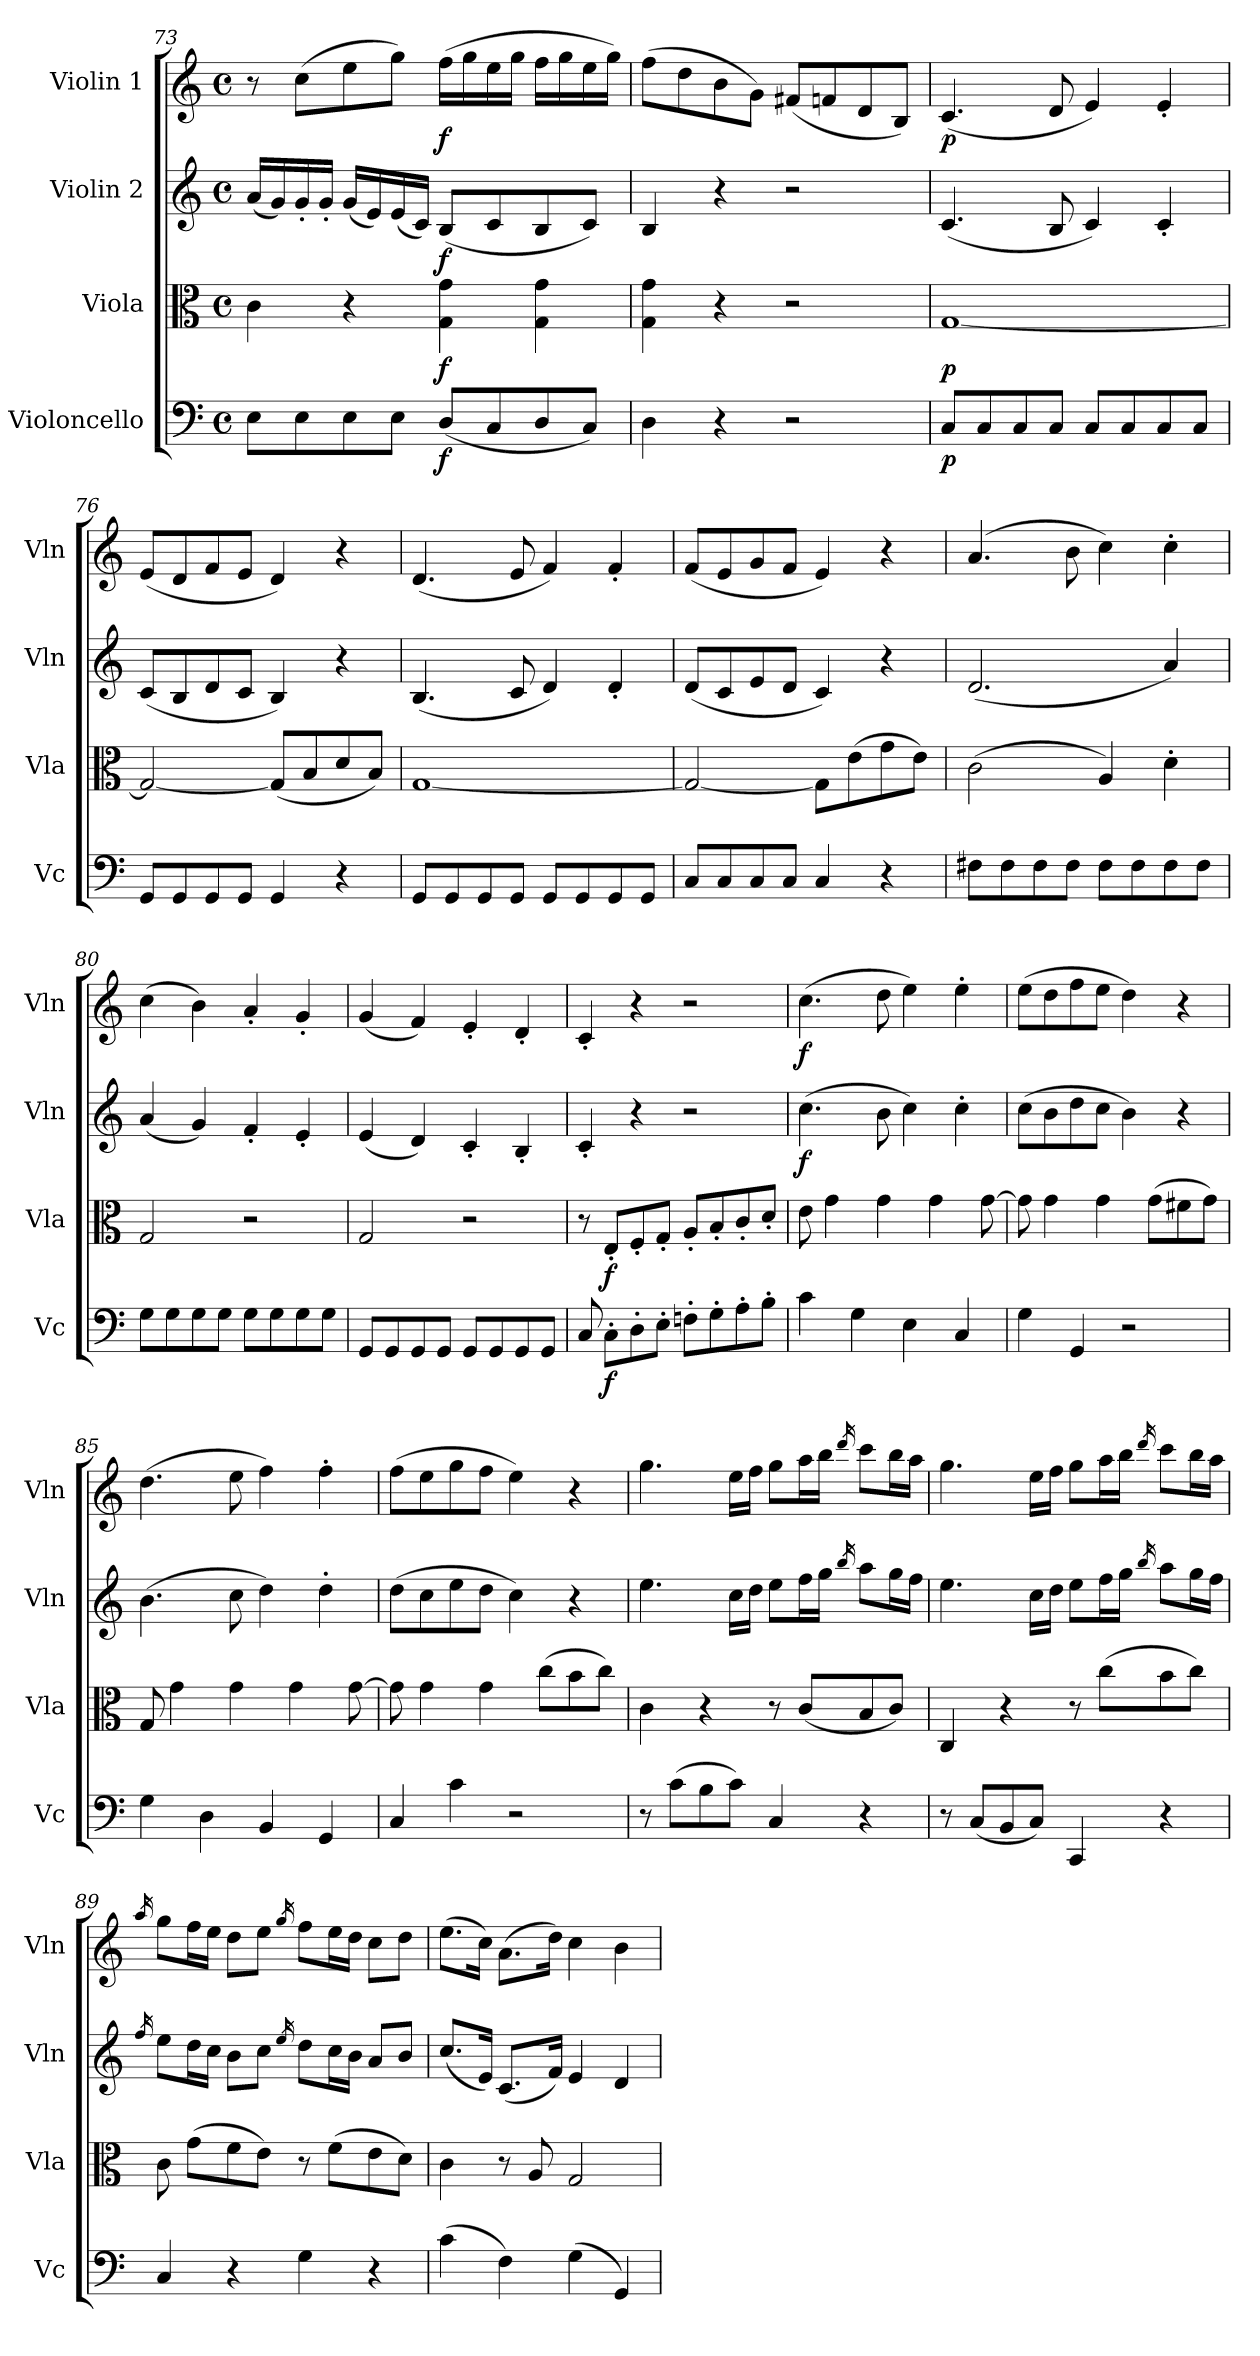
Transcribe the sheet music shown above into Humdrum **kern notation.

**kern	**dynam	**kern	**dynam	**kern	**dynam	**kern	**dynam
*part4	*part4	*part3	*part3	*part2	*part2	*part1	*part1
*staff4	*staff4	*staff3	*staff3	*staff2	*staff2	*staff1	*staff1
*I"Violoncello	*	*I"Viola	*	*I"Violin 2	*	*I"Violin 1	*
*I'Vc	*	*I'Vla	*	*I'Vln	*	*I'Vln	*
*clefF4	*	*clefC3	*	*clefG2	*	*clefG2	*
*k[]	*	*k[]	*	*k[]	*	*k[]	*
*M4/4	*	*M4/4	*	*M4/4	*	*M4/4	*
*met(c)	*	*met(c)	*	*met(c)	*	*met(c)	*
=73	=73	=73	=73	=73	=73	=73	=73
8E\L	.	4c\	.	(16a/LL	.	8r	.
.	.	.	.	16g/)	.	.	.
8E\	.	.	.	16g'/	.	(8cc\L	.
.	.	.	.	16g'/JJ	.	.	.
8E\	.	4r	.	(16g/LL	.	8ee\	.
.	.	.	.	16e/)	.	.	.
8E\J	.	.	.	(16e/	.	8gg\J)	.
.	.	.	.	16c/JJ)	.	.	.
!	!LO:DY:b	!	!LO:DY:b	!	!LO:DY:b	!	!LO:DY:b
(8D/L	f	4G\ 4g\	f	(8B/L	f	(16ff\LL	f
.	.	.	.	.	.	16gg\	.
8C/	.	.	.	8c/	.	16ee\	.
.	.	.	.	.	.	16gg\JJ	.
8D/	.	4G\ 4g\	.	8B/	.	16ff\LL	.
.	.	.	.	.	.	16gg\	.
8C/J)	.	.	.	8c/J)	.	16ee\	.
.	.	.	.	.	.	16gg\JJ)	.
=74	=74	=74	=74	=74	=74	=74	=74
4D\	.	4G\ 4g\	.	4B/	.	(8ff\L	.
.	.	.	.	.	.	8dd\	.
4r	.	4r	.	4r	.	8b\	.
.	.	.	.	.	.	8g\J)	.
2r	.	2r	.	2r	.	(8f#X/L	.
.	.	.	.	.	.	8fn/	.
.	.	.	.	.	.	8d/	.
.	.	.	.	.	.	8B/J)	.
!!LO:LB:g=z
=75	=75	=75	=75	=75	=75	=75	=75
!	!LO:DY:b	!	!LO:DY:b	!	!	!	!LO:DY:b
8C/L	p	[1G	p	(4.c/	.	(4.c/	p
8C/	.	.	.	.	.	.	.
8C/	.	.	.	.	.	.	.
8C/J	.	.	.	8B/	.	8d/	.
8C/L	.	.	.	4c/)	.	4e/)	.
8C/	.	.	.	.	.	.	.
8C/	.	.	.	4c'/	.	4e'/	.
8C/J	.	.	.	.	.	.	.
=76	=76	=76	=76	=76	=76	=76	=76
8GG/L	.	2G/_	.	(8c/L	.	(8e/L	.
8GG/	.	.	.	8B/	.	8d/	.
8GG/	.	.	.	8d/	.	8f/	.
8GG/J	.	.	.	8c/J	.	8e/J	.
4GG/	.	(8G/L]	.	4B/)	.	4d/)	.
.	.	8B/	.	.	.	.	.
4r	.	8d/	.	4r	.	4r	.
.	.	8B/J)	.	.	.	.	.
=77	=77	=77	=77	=77	=77	=77	=77
8GG/L	.	[1G	.	(4.B/	.	(4.d/	.
8GG/	.	.	.	.	.	.	.
8GG/	.	.	.	.	.	.	.
8GG/J	.	.	.	8c/	.	8e/	.
8GG/L	.	.	.	4d/)	.	4f/)	.
8GG/	.	.	.	.	.	.	.
8GG/	.	.	.	4d'/	.	4f'/	.
8GG/J	.	.	.	.	.	.	.
!!LO:LB:g=z
=78	=78	=78	=78	=78	=78	=78	=78
8C/L	.	2G/_	.	(8d/L	.	(8f/L	.
8C/	.	.	.	8c/	.	8e/	.
8C/	.	.	.	8e/	.	8g/	.
8C/J	.	.	.	8d/J	.	8f/J	.
4C/	.	8G\L]	.	4c/)	.	4e/)	.
.	.	(8e\	.	.	.	.	.
4r	.	8g\	.	4r	.	4r	.
.	.	8e\J)	.	.	.	.	.
=79	=79	=79	=79	=79	=79	=79	=79
8F#X\L	.	(2c\	.	(2.d/	.	(4.a/	.
8F#\	.	.	.	.	.	.	.
8F#\	.	.	.	.	.	.	.
8F#\J	.	.	.	.	.	8b\	.
8F#\L	.	4A/)	.	.	.	4cc\)	.
8F#\	.	.	.	.	.	.	.
8F#\	.	4d'\	.	4a/)	.	4cc'\	.
8F#\J	.	.	.	.	.	.	.
=80	=80	=80	=80	=80	=80	=80	=80
8G\L	.	2G/	.	(4a/	.	(4cc\	.
8G\	.	.	.	.	.	.	.
8G\	.	.	.	4g/)	.	4b\)	.
8G\J	.	.	.	.	.	.	.
8G\L	.	2r	.	4f'/	.	4a'/	.
8G\	.	.	.	.	.	.	.
8G\	.	.	.	4e'/	.	4g'/	.
8G\J	.	.	.	.	.	.	.
=81	=81	=81	=81	=81	=81	=81	=81
8GG/L	.	2G/	.	(4e/	.	(4g/	.
8GG/	.	.	.	.	.	.	.
8GG/	.	.	.	4d/)	.	4f/)	.
8GG/J	.	.	.	.	.	.	.
8GG/L	.	2r	.	4c'/	.	4e'/	.
8GG/	.	.	.	.	.	.	.
8GG/	.	.	.	4B'/	.	4d'/	.
8GG/J	.	.	.	.	.	.	.
=82	=82	=82	=82	=82	=82	=82	=82
8C/	.	8r	.	4c'/	.	4c'/	.
!	!LO:DY:b	!	!LO:DY:b	!	!	!	!
8C'\L	f	8E'/L	f	.	.	.	.
8D'\	.	8F'/	.	4r	.	4r	.
8E'\J	.	8G'/J	.	.	.	.	.
8Fn'\L	.	8A'/L	.	2r	.	2r	.
8G'\	.	8B'/	.	.	.	.	.
8A'\	.	8c'/	.	.	.	.	.
8B'\J	.	8d'/J	.	.	.	.	.
!!LO:LB:g=z
=83	=83	=83	=83	=83	=83	=83	=83
!	!	!	!	!	!LO:DY:b	!	!LO:DY:b
4c\	.	8e\	.	(4.cc\	f	(4.cc\	f
.	.	4g\	.	.	.	.	.
4G\	.	.	.	.	.	.	.
.	.	4g\	.	8b\	.	8dd\	.
4E\	.	.	.	4cc\)	.	4ee\)	.
.	.	4g\	.	.	.	.	.
4C/	.	.	.	4cc'\	.	4ee'\	.
.	.	[8g\	.	.	.	.	.
=84	=84	=84	=84	=84	=84	=84	=84
4G\	.	8g\]	.	(8cc\L	.	(8ee\L	.
.	.	4g\	.	8b\	.	8dd\	.
4GG/	.	.	.	8dd\	.	8ff\	.
.	.	4g\	.	8cc\J	.	8ee\J	.
2r	.	.	.	4b\)	.	4dd\)	.
.	.	(8g\L	.	.	.	.	.
.	.	8f#X\	.	4r	.	4r	.
.	.	8g\J)	.	.	.	.	.
=85	=85	=85	=85	=85	=85	=85	=85
4G\	.	8G/	.	(4.b\	.	(4.dd\	.
.	.	4g\	.	.	.	.	.
4D\	.	.	.	.	.	.	.
.	.	4g\	.	8cc\	.	8ee\	.
4BB/	.	.	.	4dd\)	.	4ff\)	.
.	.	4g\	.	.	.	.	.
4GG/	.	.	.	4dd'\	.	4ff'\	.
.	.	[8g\	.	.	.	.	.
=86	=86	=86	=86	=86	=86	=86	=86
4C/	.	8g\]	.	(8dd\L	.	(8ff\L	.
.	.	4g\	.	8cc\	.	8ee\	.
4c\	.	.	.	8ee\	.	8gg\	.
.	.	4g\	.	8dd\J	.	8ff\J	.
2r	.	.	.	4cc\)	.	4ee\)	.
.	.	(8cc\L	.	.	.	.	.
.	.	8b\	.	4r	.	4r	.
.	.	8cc\J)	.	.	.	.	.
!!LO:LB:g=z
=87	=87	=87	=87	=87	=87	=87	=87
8r	.	4c\	.	4.ee\	.	4.gg\	.
(8c\L	.	.	.	.	.	.	.
8B\	.	4r	.	.	.	.	.
8c\J)	.	.	.	16cc\LL	.	16ee\LL	.
.	.	.	.	16dd\JJ	.	16ff\JJ	.
4C/	.	8r	.	8ee\L	.	8gg\L	.
.	.	(8c/L	.	16ff\L	.	16aa\L	.
.	.	.	.	16gg\JJ	.	16bb\JJ	.
.	.	.	.	16qbb/	.	16qddd/	.
4r	.	8B/	.	8aa\L	.	8ccc\L	.
.	.	8c/J)	.	16gg\L	.	16bb\L	.
.	.	.	.	16ff\JJ	.	16aa\JJ	.
=88	=88	=88	=88	=88	=88	=88	=88
8r	.	4C/	.	4.ee\	.	4.gg\	.
(8C/L	.	.	.	.	.	.	.
8BB/	.	4r	.	.	.	.	.
8C/J)	.	.	.	16cc\LL	.	16ee\LL	.
.	.	.	.	16dd\JJ	.	16ff\JJ	.
4CC/	.	8r	.	8ee\L	.	8gg\L	.
.	.	(8cc\L	.	16ff\L	.	16aa\L	.
.	.	.	.	16gg\JJ	.	16bb\JJ	.
.	.	.	.	16qbb/	.	16qddd/	.
4r	.	8b\	.	8aa\L	.	8ccc\L	.
.	.	8cc\J)	.	16gg\L	.	16bb\L	.
.	.	.	.	16ff\JJ	.	16aa\JJ	.
=89	=89	=89	=89	=89	=89	=89	=89
.	.	.	.	16qff/	.	16qaa/	.
4C/	.	8c\	.	8ee\L	.	8gg\L	.
.	.	(8g\L	.	16dd\L	.	16ff\L	.
.	.	.	.	16cc\JJ	.	16ee\JJ	.
4r	.	8f\	.	8b\L	.	8dd\L	.
.	.	8e\J)	.	8cc\J	.	8ee\J	.
.	.	.	.	16qee/	.	16qgg/	.
4G\	.	8r	.	8dd\L	.	8ff\L	.
.	.	(8f\L	.	16cc\L	.	16ee\L	.
.	.	.	.	16b\JJ	.	16dd\JJ	.
4r	.	8e\	.	8a/L	.	8cc\L	.
.	.	8d\J)	.	8b/J	.	8dd\J	.
=90	=90	=90	=90	=90	=90	=90	=90
(4c\	.	4c\	.	(8.cc/L	.	(8.ee\L	.
.	.	.	.	16e/Jk)	.	16cc\Jk)	.
4F\)	.	8r	.	(8.c/L	.	(8.a\L	.
.	.	8A/	.	.	.	.	.
.	.	.	.	16f/Jk)	.	16dd\Jk)	.
(4G\	.	2G/	.	4e/	.	4cc\	.
4GG/)	.	.	.	4d/	.	4b\	.
=	=	=	=	=	=	=	=
*-	*-	*-	*-	*-	*-	*-	*-
